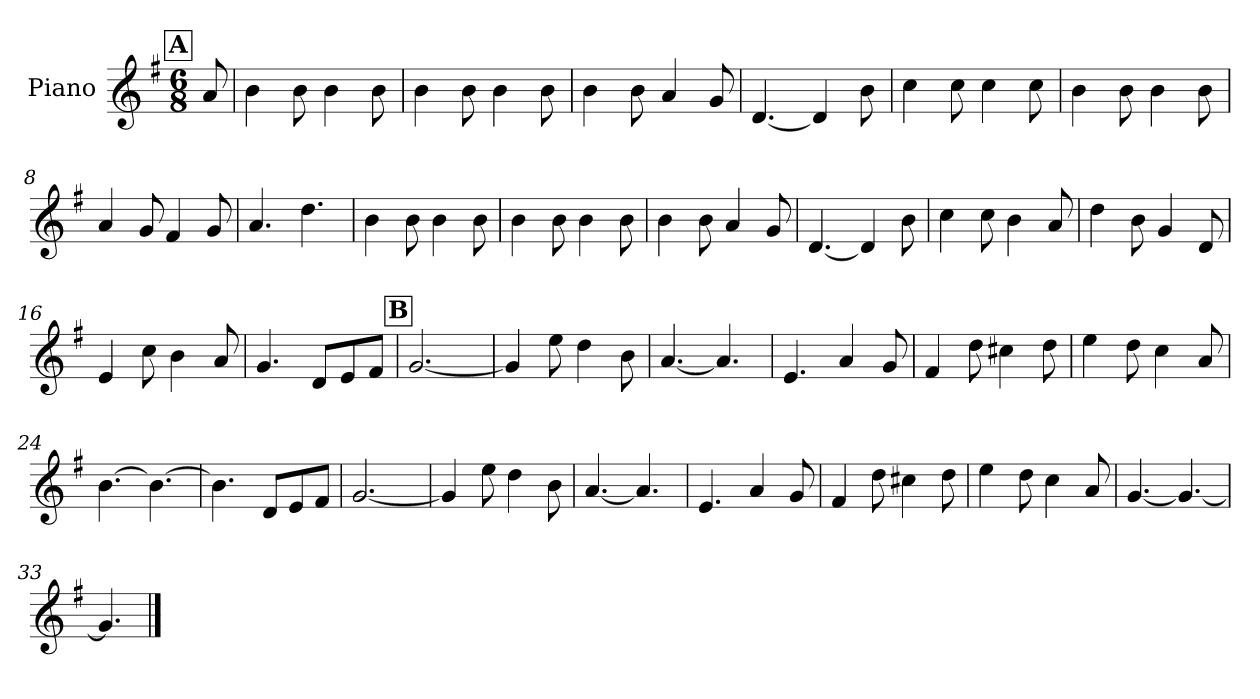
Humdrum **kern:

**kern
*part1
*staff1
*I"Piano
*I'Pno
*clefG2
*k[f#]
*G:
*M6/8
*MM180
!!LO:REH:place=s1:a:B:fs=14:t=A
=1
8a/
=2
4b\
8b\
4b\
8b\
=3
4b\
8b\
4b\
8b\
=4
4b\
8b\
4a/
8g/
=5
[4.d/
4d/]
8b\
=6
4cc\
8cc\
4cc\
8cc\
=7
4b\
8b\
4b\
8b\
=8
4a/
8g/
4f#/
8g/
=9
4.a/
4.dd\
=10
4b\
8b\
4b\
8b\
!!LO:LB:g=z
=11
4b\
8b\
4b\
8b\
=12
4b\
8b\
4a/
8g/
=13
[4.d/
4d/]
8b\
=14
4cc\
8cc\
4b\
8a/
=15
4dd\
8b\
4g/
8d/
=16
4e/
8cc\
4b\
8a/
=17
4.g/
8d/L
8e/
8f#/J
!!LO:REH:place=s1:a:B:fs=14:t=B
=18
[2.g/
=19
4g/]
8ee\
4dd\
8b\
=20
[4.a/
4.a/]
!!LO:LB:g=z
=21
4.e/
4a/
8g/
=22
4f#/
8dd\
4cc#X\
8dd\
=23
4ee\
8dd\
4cc\
8a/
=24
[4.b\
4.b\_
=25
4.b\]
8d/L
8e/
8f#/J
=26
[2.g/
=27
4g/]
8ee\
4dd\
8b\
=28
[4.a/
4.a/]
=29
4.e/
4a/
8g/
=30
4f#/
8dd\
4cc#X\
8dd\
!!LO:LB:g=z
=31
4ee\
8dd\
4cc\
8a/
=32
[4.g/
4.g/_
=33
4.g/]
==
*-
